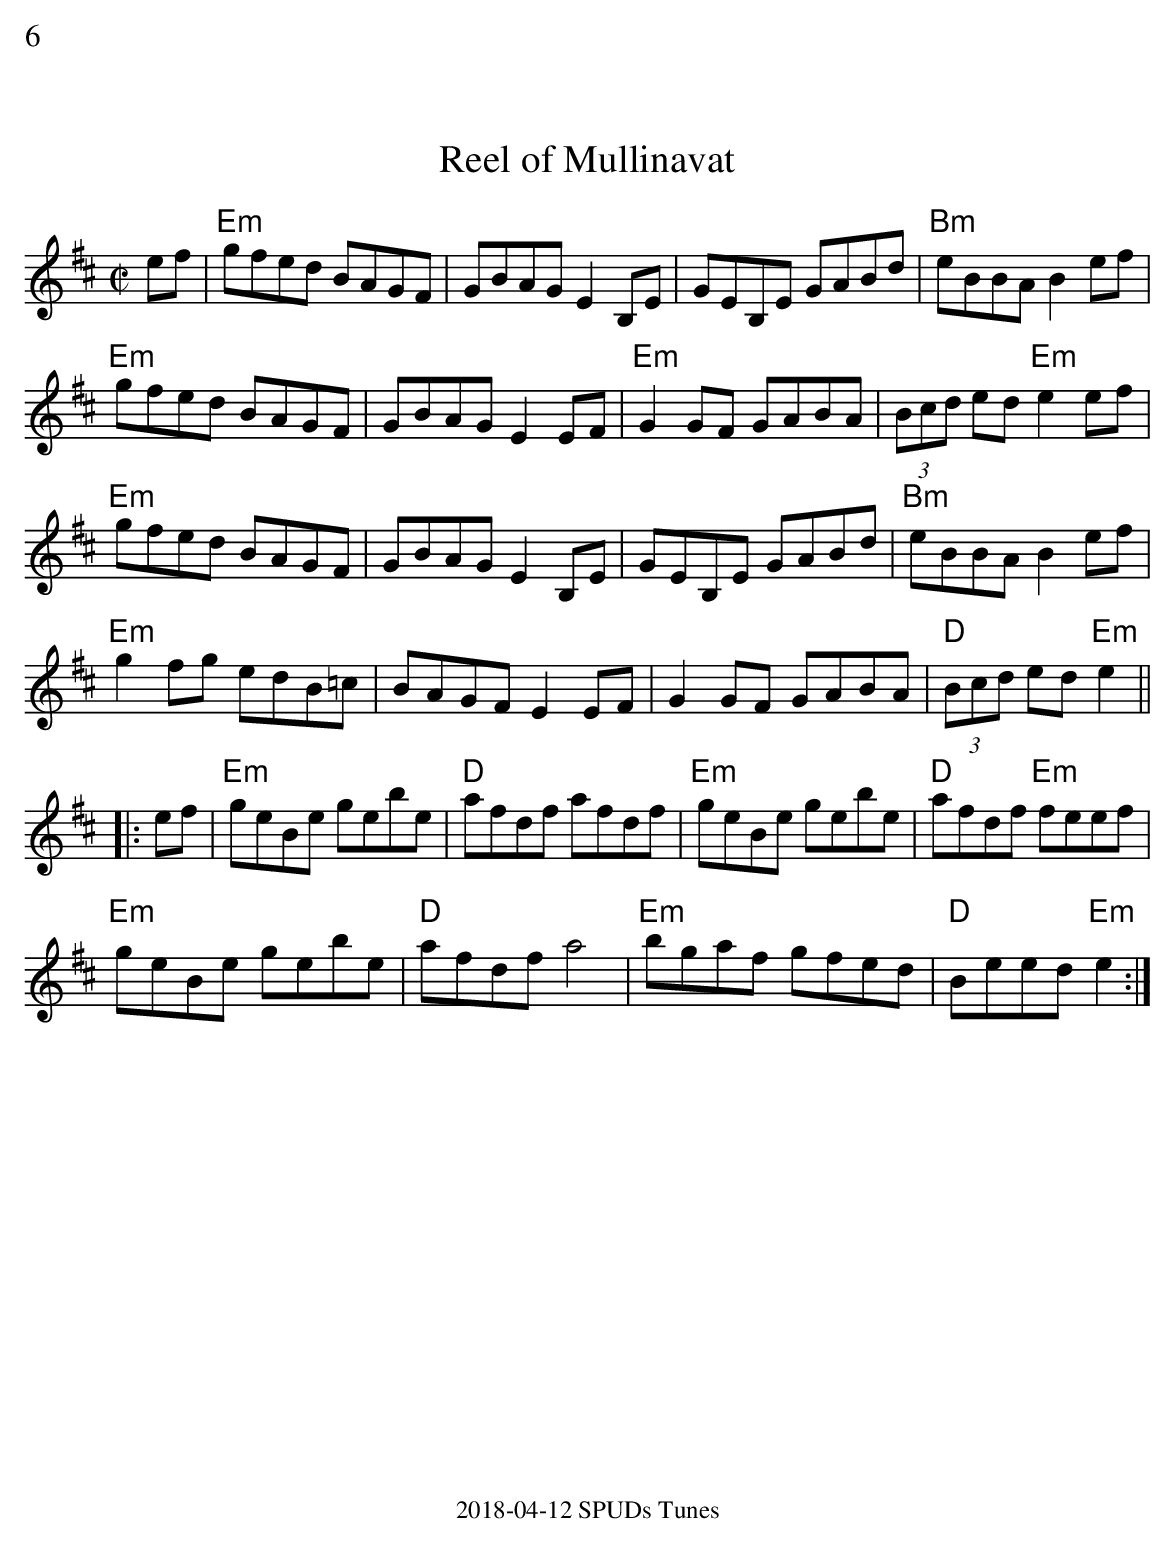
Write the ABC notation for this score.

X:1
%%text 6
T:Reel of Mullinavat
M:C|
L:1/8
K:Edor
ef|"Em"gfed BAGF|GBAG E2B,E|GEB,E GABd|"Bm"eBBA B2 ef|
"Em"gfed BAGF|GBAG E2EF|"Em"G2 GF GABA| (3Bcd ed "Em"e2 ef|
"Em"gfed BAGF|GBAG E2B,E|GEB,E GABd|"Bm"eBBA B2 ef|
"Em" g2 fg edB=c| BAGF E2 EF|G2 GF GABA| "D"(3Bcd ed "Em" e2||
|:ef|"Em"geBe gebe|"D"afdf afdf|"Em"geBe gebe|"D"afdf "Em"feef|
"Em"geBe gebe|"D"afdf a4| "Em" bgaf gfed| "D" Beed "Em" e2:|
